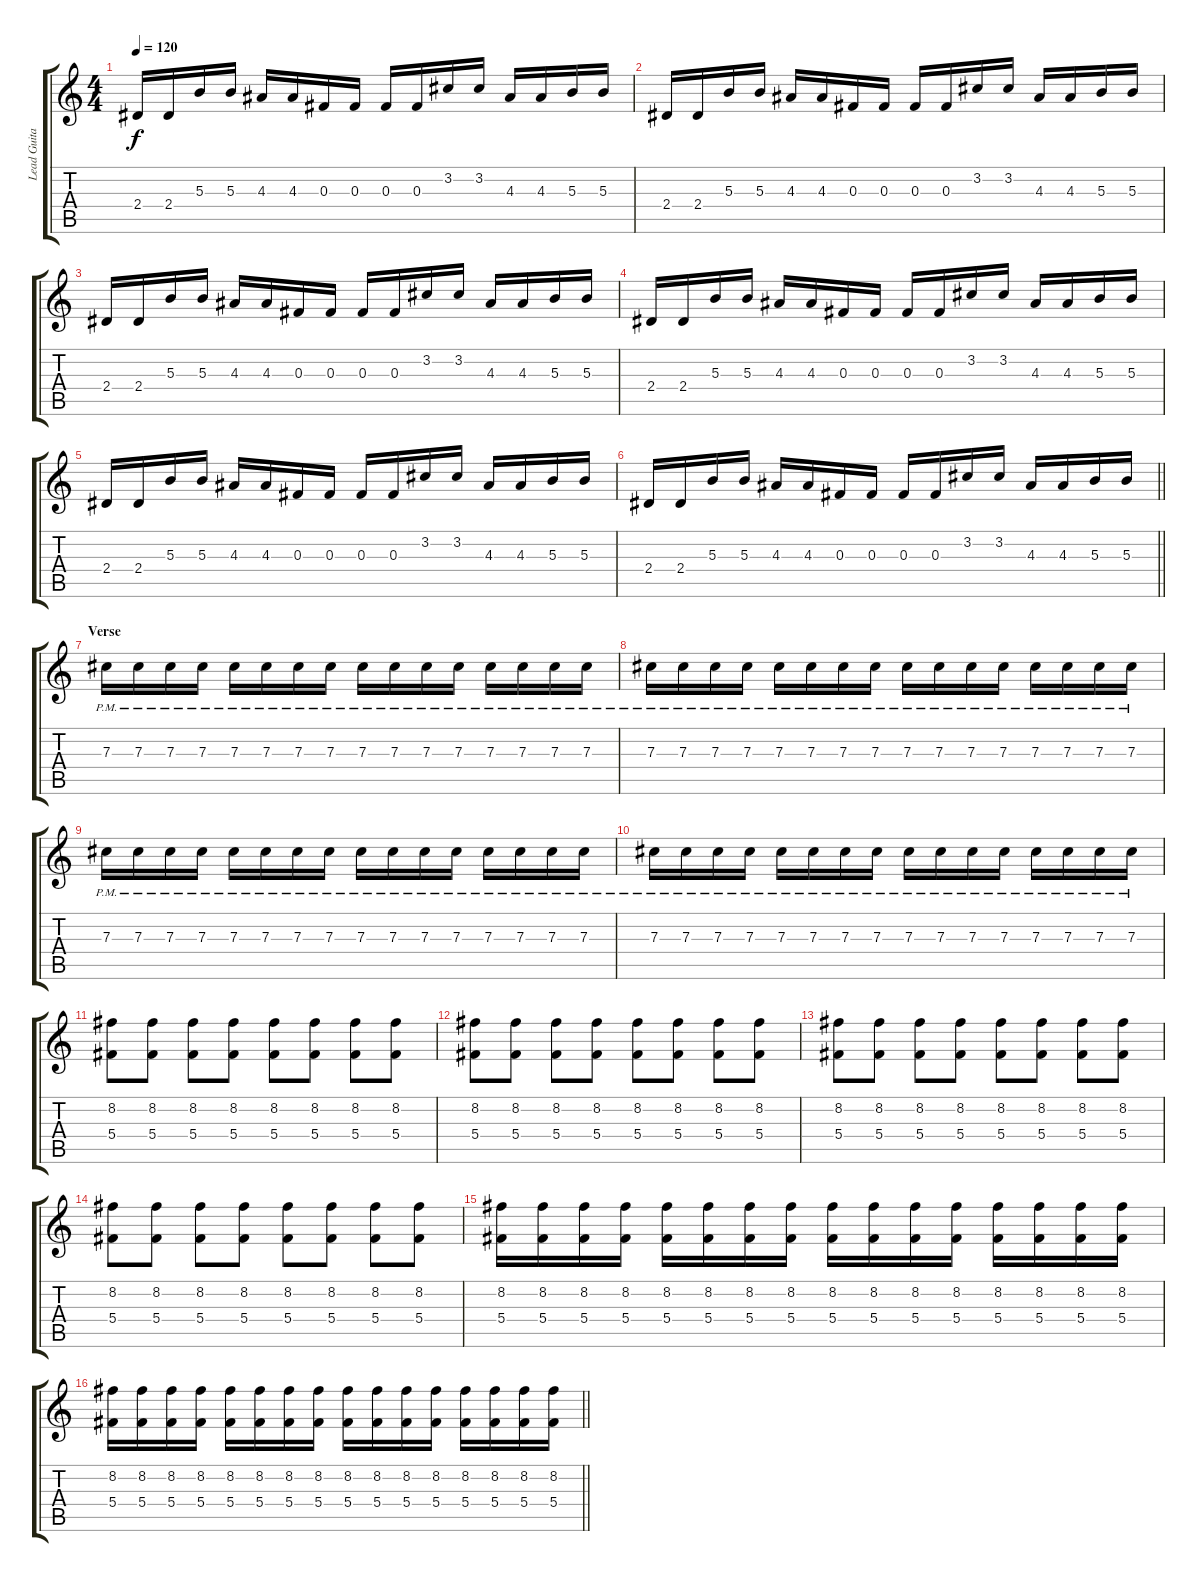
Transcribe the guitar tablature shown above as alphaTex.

\track ("Lead Guitar" "Lead Guita") {instrument overdrivenguitar}
\staff {score tabs}
\tuning (Eb4 Bb3 Gb3 Db3 Ab2 Eb2) {hide}
\ts (4 4)
\tempo 120
\clef g2
\ks c
2.4.16{dy f} 2.4.16 5.3.16 5.3.16 4.3.16 4.3.16 0.3.16 0.3.16 0.3.16 0.3.16 3.2.16 3.2.16 4.3.16 4.3.16 5.3.16 5.3.16 |
2.4.16 2.4.16 5.3.16 5.3.16 4.3.16 4.3.16 0.3.16 0.3.16 0.3.16 0.3.16 3.2.16 3.2.16 4.3.16 4.3.16 5.3.16 5.3.16 |
2.4.16 2.4.16 5.3.16 5.3.16 4.3.16 4.3.16 0.3.16 0.3.16 0.3.16 0.3.16 3.2.16 3.2.16 4.3.16 4.3.16 5.3.16 5.3.16 |
2.4.16 2.4.16 5.3.16 5.3.16 4.3.16 4.3.16 0.3.16 0.3.16 0.3.16 0.3.16 3.2.16 3.2.16 4.3.16 4.3.16 5.3.16 5.3.16 |
2.4.16 2.4.16 5.3.16 5.3.16 4.3.16 4.3.16 0.3.16 0.3.16 0.3.16 0.3.16 3.2.16 3.2.16 4.3.16 4.3.16 5.3.16 5.3.16 |
\barLineRight lightlight
2.4.16 2.4.16 5.3.16 5.3.16 4.3.16 4.3.16 0.3.16 0.3.16 0.3.16 0.3.16 3.2.16 3.2.16 4.3.16 4.3.16 5.3.16 5.3.16 |
\section ("" "Verse")
7.3{pm}.16 7.3{pm}.16 7.3{pm}.16 7.3{pm}.16 7.3{pm}.16 7.3{pm}.16 7.3{pm}.16 7.3{pm}.16 7.3{pm}.16 7.3{pm}.16 7.3{pm}.16 7.3{pm}.16 7.3{pm}.16 7.3{pm}.16 7.3{pm}.16 7.3{pm}.16 |
7.3{pm}.16 7.3{pm}.16 7.3{pm}.16 7.3{pm}.16 7.3{pm}.16 7.3{pm}.16 7.3{pm}.16 7.3{pm}.16 7.3{pm}.16 7.3{pm}.16 7.3{pm}.16 7.3{pm}.16 7.3{pm}.16 7.3{pm}.16 7.3{pm}.16 7.3{pm}.16 |
7.3{pm}.16 7.3{pm}.16 7.3{pm}.16 7.3{pm}.16 7.3{pm}.16 7.3{pm}.16 7.3{pm}.16 7.3{pm}.16 7.3{pm}.16 7.3{pm}.16 7.3{pm}.16 7.3{pm}.16 7.3{pm}.16 7.3{pm}.16 7.3{pm}.16 7.3{pm}.16 |
7.3{pm}.16 7.3{pm}.16 7.3{pm}.16 7.3{pm}.16 7.3{pm}.16 7.3{pm}.16 7.3{pm}.16 7.3{pm}.16 7.3{pm}.16 7.3{pm}.16 7.3{pm}.16 7.3{pm}.16 7.3{pm}.16 7.3{pm}.16 7.3{pm}.16 7.3{pm}.16 |
(8.2 5.4).8 (8.2 5.4).8 (8.2 5.4).8 (8.2 5.4).8 (8.2 5.4).8 (8.2 5.4).8 (8.2 5.4).8 (8.2 5.4).8 |
(8.2 5.4).8 (8.2 5.4).8 (8.2 5.4).8 (8.2 5.4).8 (8.2 5.4).8 (8.2 5.4).8 (8.2 5.4).8 (8.2 5.4).8 |
(8.2 5.4).8 (8.2 5.4).8 (8.2 5.4).8 (8.2 5.4).8 (8.2 5.4).8 (8.2 5.4).8 (8.2 5.4).8 (8.2 5.4).8 |
(8.2 5.4).8 (8.2 5.4).8 (8.2 5.4).8 (8.2 5.4).8 (8.2 5.4).8 (8.2 5.4).8 (8.2 5.4).8 (8.2 5.4).8 |
(8.2 5.4).16 (8.2 5.4).16 (8.2 5.4).16 (8.2 5.4).16 (8.2 5.4).16 (8.2 5.4).16 (8.2 5.4).16 (8.2 5.4).16 (8.2 5.4).16 (8.2 5.4).16 (8.2 5.4).16 (8.2 5.4).16 (8.2 5.4).16 (8.2 5.4).16 (8.2 5.4).16 (8.2 5.4).16 |
\barLineRight lightlight
(8.2 5.4).16 (8.2 5.4).16 (8.2 5.4).16 (8.2 5.4).16 (8.2 5.4).16 (8.2 5.4).16 (8.2 5.4).16 (8.2 5.4).16 (8.2 5.4).16 (8.2 5.4).16 (8.2 5.4).16 (8.2 5.4).16 (8.2 5.4).16 (8.2 5.4).16 (8.2 5.4).16 (8.2 5.4).16
